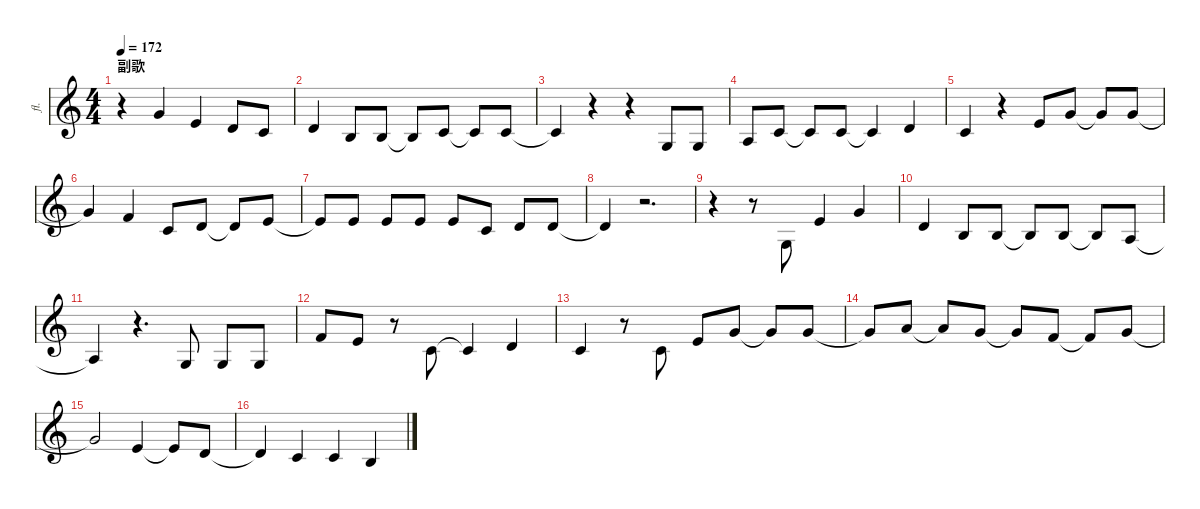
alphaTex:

\defaultSystemsLayout 4
\hideDynamics
\bracketExtendMode nobrackets
\track ("Vocal" "fl.") {solo instrument flute}
\staff {score}
\tuning (E4 B3 G3 D3 A2 E2)
\ts (4 4)
\section ("" "副歌")
\tempo 172
\clef g2
\ks c
r.4{dy mf beam Down} 3.1.4{beam Up} 0.1.4{beam Up} -2.1.8{beam Up} -4.1.8{beam Up} |
-2.1.4{beam Up} -5.1.8{beam Up} -5.1.8{beam Up} -5.1{t}.8{beam Up} -4.1.8{beam Up} -4.1{t}.8{beam Up} -4.1.8{beam Up} |
-4.1{t}.4{beam Up} r.4{beam Down} r.4{beam Down} -9.1.8{beam Up} -9.1.8{beam Up} |
-7.1.8{beam Up} -4.1.8{beam Up} -4.1{t}.8{beam Up} -4.1.8{beam Up} -4.1{t}.4{beam Up} -2.1.4{beam Up} |
-4.1.4{beam Up} r.4{beam Down} 0.1.8{beam Up} 3.1.8{beam Up} 3.1{t}.8{beam Up} 3.1.8{beam Up} |
3.1{t}.4{beam Up} 1.1.4{beam Up} -4.1.8{beam Up} -2.1.8{beam Up} -2.1{t}.8{beam Up} 0.1.8{beam Up} |
0.1{t}.8{beam Up} 0.1.8{beam Up} 0.1.8{beam Up} 0.1.8{beam Up} 0.1.8{beam Up} -4.1.8{beam Up} -2.1.8{beam Up} -2.1.8{beam Up} |
-2.1{t}.4{beam Up} r.2{d beam Down} |
r.4{beam Down} r.8{beam Down} -9.1.8{beam Up} 0.1.4{beam Up} 3.1.4{beam Up} |
-2.1.4{beam Up} -5.1.8{beam Up} -5.1.8{beam Up} -5.1{t}.8{beam Up} -5.1.8{beam Up} -5.1{t}.8{beam Up} -7.1.8{beam Up} |
-7.1{t}.4{beam Up} r.4{d beam Down} -9.1.8{beam Up} -9.1.8{beam Up} -9.1.8{beam Up} |
1.1.8{beam Up} 0.1.8{beam Up} r.8{beam Down} -4.1.8{beam Up} -4.1{t}.4{beam Up} -2.1.4{beam Up} |
-4.1.4{beam Up} r.8{beam Down} -4.1.8{beam Up} 0.1.8{beam Up} 3.1.8{beam Up} 3.1{t}.8{beam Up} 3.1.8{beam Up} |
3.1{t}.8{beam Up} 5.1.8{beam Up} 5.1{t}.8{beam Up} 3.1.8{beam Up} 3.1{t}.8{beam Up} 1.1.8{beam Up} 1.1{t}.8{beam Up} 3.1.8{beam Up} |
3.1{t}.2{beam Up} 0.1.4{beam Up} 0.1{t}.8{beam Up} -2.1.8{beam Up} |
-2.1{t}.4{beam Up} -4.1.4{beam Up} -4.1.4{beam Up} -5.1.4{beam Up}
